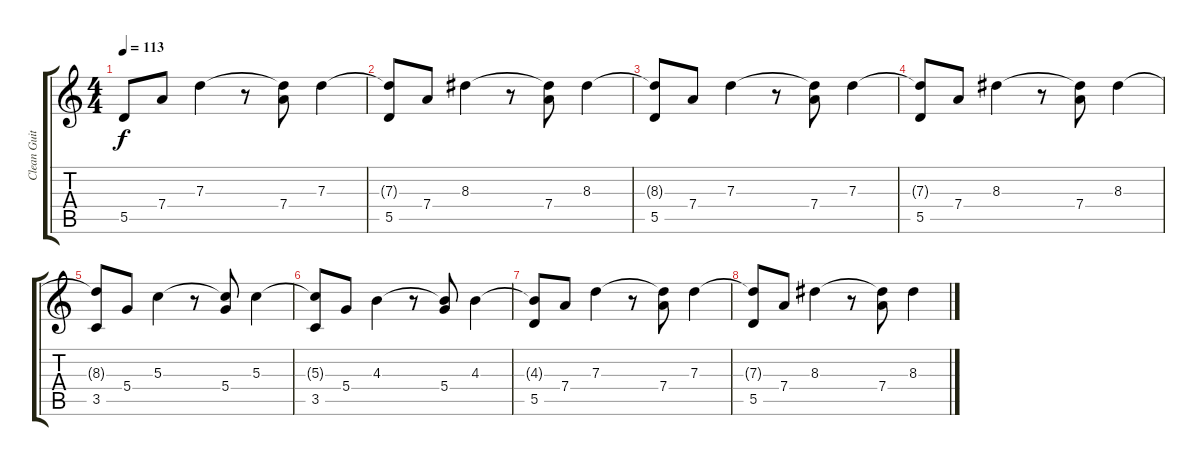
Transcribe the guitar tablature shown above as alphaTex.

\track ("Clean Guitar 1" "Clean Guit") {instrument acousticguitarnylon}
\staff {score tabs}
\tuning (E4 B3 G3 D3 A2 D2) {hide}
\ts (4 4)
\tempo 113
\clef g2
\ks c
5.5.8{dy f} 7.4.8 7.3.4 r.8 (7.3{t} 7.4).8 7.3.4 |
(7.3{t} 5.5).8 7.4.8 8.3.4 r.8 (8.3{t} 7.4).8 8.3.4 |
(8.3{t} 5.5).8 7.4.8 7.3.4 r.8 (7.3{t} 7.4).8 7.3.4 |
(7.3{t} 5.5).8 7.4.8 8.3.4 r.8 (8.3{t} 7.4).8 8.3.4 |
(8.3{t} 3.5).8 5.4.8 5.3.4 r.8 (5.3{t} 5.4).8 5.3.4 |
(5.3{t} 3.5).8 5.4.8 4.3.4 r.8 (4.3{t} 5.4).8 4.3.4 |
(4.3{t} 5.5).8 7.4.8 7.3.4 r.8 (7.3{t} 7.4).8 7.3.4 |
(7.3{t} 5.5).8 7.4.8 8.3.4 r.8 (8.3{t} 7.4).8 8.3.4
